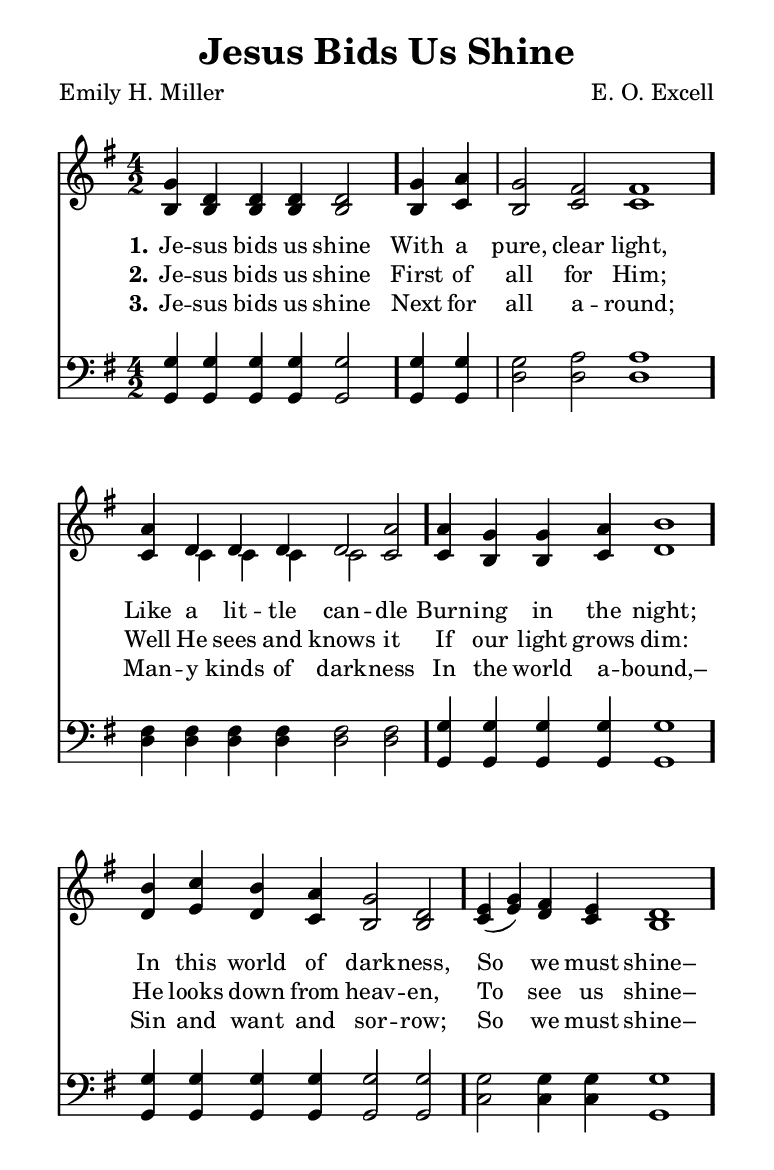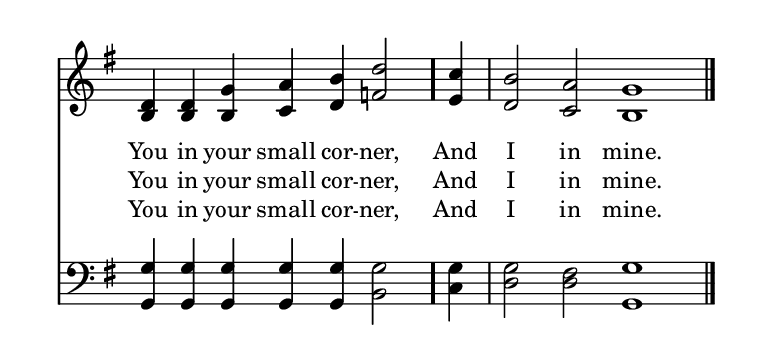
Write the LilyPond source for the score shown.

\include "common/global.ily"
\paper {
  \include "common/paper.ily"
  ragged-last-bottom = ##t
}

\header{
  hymnnumber = "341"
  title = "Jesus Bids Us Shine"
  tunename = ""
  meter = ""
  poet = "Emily H. Miller"
  composer = "E. O. Excell"
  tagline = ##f
}

global = {
  \include "common/overrides.ily"
  \override Staff.TimeSignature.style = #'numbered
  \time 4/2 % original has impossible 3/2
  \override Score.MetronomeMark.transparent = ##t % hide all fermata changes too
  \tempo 4=140
  \key g \major
  \autoBeamOff
}

notesSoprano = {
\global
\relative c'' {

  g4 d d d d2
  g4 a | g2 fis fis1 |
  a4 d, d d d2 a'2 |
  a4 g g a b1 |
  b4 c b a g2 d |
  e4( g) fis e d1 |
  d4 d g a b d2
  c4 | b2 a g1 |

  \bar "|."

}
}

notesAlto = {
\global
\relative e' {

  b4 b b b b2
  b4 c | b2 c c1 |
  c4 c c c c2 c |
  c4 b b c d1 |
  d4 e d c b2 b |
  c4( e) d c b1 |
  b4 b b c d f2
  e4 | d2 c b1 |

}
}

notesTenor = {
\global
\relative a {

  g4 g g g g2
  g4 g | g2 a a1 |
  fis4 fis fis fis fis2 fis |
  g4 g g g g1 |
  g4 g g g g2 g |
  g2 g4 g g1 |
  g4 g g g g g2
  g4 | g2 fis g1 |

}
}

notesBass = {
\global
\relative f, {

  g4 g g g g2
  g4 g | d'2 d d1 |
  d4 d d d d2 d |
  g,4 g g g g1 |
  g4 g g g g2 g |
  c2 c4 c g1 |
  g4 g g g g b2
  c4 | d2 d g,1 |

}
}

wordsA = \lyricmode {
\set stanza = "1."

Je -- sus bids us shine \bar "."
With a pure, clear light, \bar "."
Like a lit -- tle can -- dle \bar "."
Burn -- ing in the night; \bar "."
In this world of dark -- ness, \bar "."
So we must shine– \bar "."
You in your small cor -- ner, \bar "."
And I in mine. \bar "."

}

wordsB = \lyricmode {
\set stanza = "2."

Je -- sus bids us shine
First of all for Him;
Well He sees and knows it
If our light grows dim:
He looks down from heav -- en,
To see us shine–
You in your small cor -- ner,
And I in mine.

}

wordsC = \lyricmode {
\set stanza = "3."

Je -- sus bids us shine
Next for all a -- round;
Man -- y kinds of dark -- ness
In the world a -- bound,–
Sin and want and sor -- row;
So we must shine–
You in your small cor -- ner,
And I in mine.

}

\score {
  \context ChoirStaff <<
    \context Staff = upper <<
      \set Staff.autoBeaming = ##f
      \set ChoirStaff.systemStartDelimiter = #'SystemStartBar
      \set ChoirStaff.printPartCombineTexts = ##f
      \partcombine #'(2 . 9) \notesSoprano \notesAlto
      \context NullVoice = sopranos { \voiceOne << \notesSoprano >> }
      \context NullVoice = altos { \voiceTwo << \notesAlto >> }
      \context Lyrics = one   \lyricsto sopranos \wordsA
      \context Lyrics = two   \lyricsto sopranos \wordsB
      \context Lyrics = three \lyricsto sopranos \wordsC
    >>
    \context Staff = men <<
      \set Staff.autoBeaming = ##f
      \clef bass
      \set ChoirStaff.printPartCombineTexts = ##f
      \partcombine #'(2 . 9) \notesTenor \notesBass
      \context NullVoice = tenors { \voiceOne << \notesTenor >> }
      \context NullVoice = basses { \voiceTwo << \notesBass >> }
    >>
  >>
  \layout {
    \include "common/layout.ily"
  }
  \midi{
    \include "common/midi.ily"
  }
}

\version "2.19.49"  % necessary for upgrading to future LilyPond versions.

% vi:set et ts=2 sw=2 ai nocindent syntax=lilypond:
